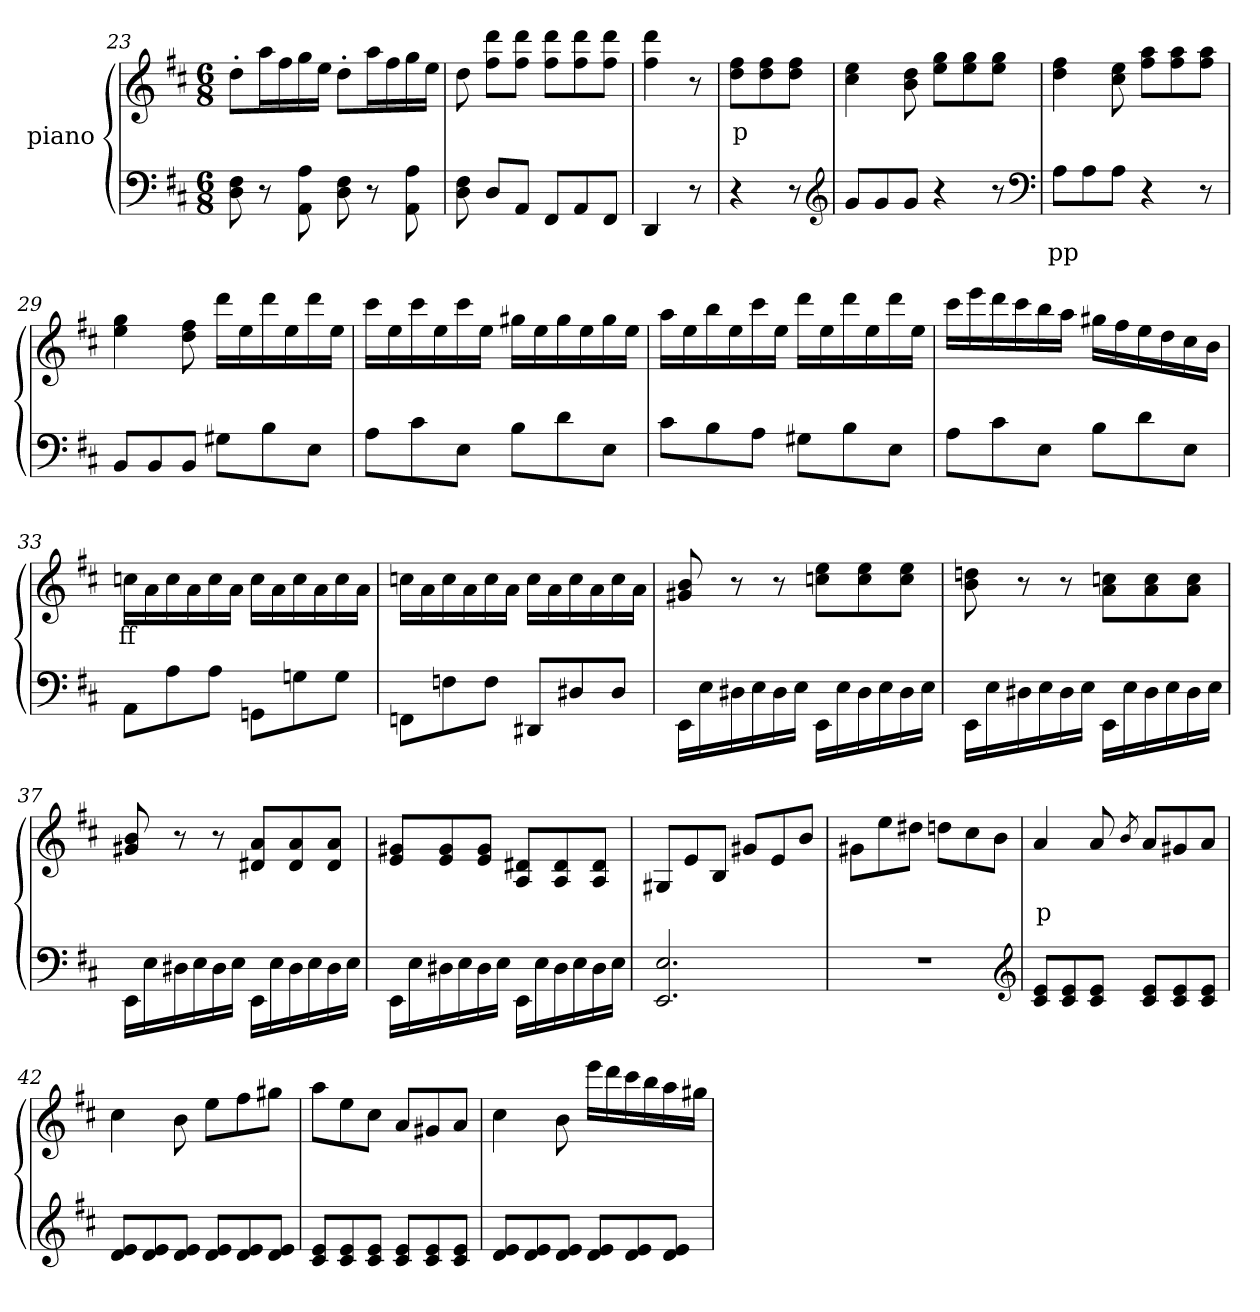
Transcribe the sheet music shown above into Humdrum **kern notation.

**kern	**text	**kern	**text
*part2	*part2	*part1	*part1
*staff2	*staff2	*staff1	*staff1
*I"piano	*	*I"piano	*
*clefF4	*	*clefG2	*
*k[f#c#]	*	*k[f#c#]	*
*M6/8	*	*M6/8	*
=23	=23	=23	=23
8D\ 8F#\	.	8dd'>\L	.
8r	.	16aa\L	.
.	.	16ff#\	.
8AA\ 8A\	.	16gg\	.
.	.	16ee\JJ	.
8D\ 8F#\	.	8dd'>\L	.
8r	.	16aa\L	.
.	.	16ff#\	.
8AA\ 8A\	.	16gg\	.
.	.	16ee\JJ	.
=24	=24	=24	=24
8D\ 8F#\	.	8dd\	.
8D/L	.	8ff#\ 8ddd\L	.
8AA/J	.	8ff#\ 8ddd\J	.
8FF#/L	.	8ff#\ 8ddd\L	.
8AA/	.	8ff#\ 8ddd\	.
8FF#/J	.	8ff#\ 8ddd\J	.
=25	=25	=25	=25
4DD/	.	4ff#\ 4ddd\	.
8r	.	8r	.
=26	=26	=26	=26
4r	.	8dd\ 8ff#\L	p
.	.	8dd\ 8ff#\	.
8r	.	8dd\ 8ff#\J	.
*clefG2	*	*	*
=27	=27	=27	=27
8g/L	.	4cc#\ 4ee\	.
8g/	.	.	.
8g/J	.	8b\ 8dd\	.
4r	.	8ee\ 8gg\L	.
.	.	8ee\ 8gg\	.
8r	.	8ee\ 8gg\J	.
*clefF4	*	*	*
=28	=28	=28	=28
8A\L	pp	4dd\ 4ff#\	.
8A\	.	.	.
8A\J	.	8cc#\ 8ee\	.
4r	.	8ff#\ 8aa\L	.
.	.	8ff#\ 8aa\	.
8r	.	8ff#\ 8aa\J	.
=29	=29	=29	=29
8BB/L	.	4ee\ 4gg\	.
8BB/	.	.	.
8BB/J	.	8dd\ 8ff#\	.
8G#X\L	.	16ddd\LL	.
.	.	16ee\	.
8B\	.	16ddd\	.
.	.	16ee\	.
8E\J	.	16ddd\	.
.	.	16ee\JJ	.
=30	=30	=30	=30
8A\L	.	16ccc#\LL	.
.	.	16ee\	.
8c#\	.	16ccc#\	.
.	.	16ee\	.
8E\J	.	16ccc#\	.
.	.	16ee\JJ	.
8B\L	.	16gg#X\LL	.
.	.	16ee\	.
8d\	.	16gg#\	.
.	.	16ee\	.
8E\J	.	16gg#\	.
.	.	16ee\JJ	.
=31	=31	=31	=31
8c#\L	.	16aa\LL	.
.	.	16ee\	.
8B\	.	16bb\	.
.	.	16ee\	.
8A\J	.	16ccc#\	.
.	.	16ee\JJ	.
8G#X\L	.	16ddd\LL	.
.	.	16ee\	.
8B\	.	16ddd\	.
.	.	16ee\	.
8E\J	.	16ddd\	.
.	.	16ee\JJ	.
=32	=32	=32	=32
8A\L	.	16ccc#\LL	.
.	.	16eee\	.
8c#\	.	16ddd\	.
.	.	16ccc#\	.
8E\J	.	16bb\	.
.	.	16aa\JJ	.
8B\L	.	16gg#X\LL	.
.	.	16ff#\	.
8d\	.	16ee\	.
.	.	16dd\	.
8E\J	.	16cc#\	.
.	.	16b\JJ	.
=33	=33	=33	=33
8AA\L	.	16ccn\LL	ff
.	.	16a\	.
8A\	.	16cc\	.
.	.	16a\	.
8A\J	.	16cc\	.
.	.	16a\JJ	.
8GGn\L	.	16cc\LL	.
.	.	16a\	.
8Gn\	.	16cc\	.
.	.	16a\	.
8G\J	.	16cc\	.
.	.	16a\JJ	.
=34	=34	=34	=34
8FFn\L	.	16ccn\LL	.
.	.	16a\	.
8Fn\	.	16cc\	.
.	.	16a\	.
8F\J	.	16cc\	.
.	.	16a\JJ	.
8DD#X/L	.	16cc\LL	.
.	.	16a\	.
8D#/	.	16cc\	.
.	.	16a\	.
8D#/J	.	16cc\	.
.	.	16a\JJ	.
=35	=35	=35	=35
16EE\LL	.	8g#X/ 8b/	.
16E\	.	.	.
16D#X\	.	8r	.
16E\	.	.	.
16D#\	.	8r	.
16E\JJ	.	.	.
16EE\LL	.	8ccn\ 8ee\L	.
16E\	.	.	.
16D#\	.	8cc\ 8ee\	.
16E\	.	.	.
16D#\	.	8cc\ 8ee\J	.
16E\JJ	.	.	.
=36	=36	=36	=36
16EE\LL	.	8b\ 8ddn\	.
16E\	.	.	.
16D#X\	.	8r	.
16E\	.	.	.
16D#\	.	8r	.
16E\JJ	.	.	.
16EE\LL	.	8a\ 8ccn\L	.
16E\	.	.	.
16D#\	.	8a\ 8cc\	.
16E\	.	.	.
16D#\	.	8a\ 8cc\J	.
16E\JJ	.	.	.
=37	=37	=37	=37
16EE\LL	.	8g#X/ 8b/	.
16E\	.	.	.
16D#X\	.	8r	.
16E\	.	.	.
16D#\	.	8r	.
16E\JJ	.	.	.
16EE\LL	.	8d#X/ 8a/L	.
16E\	.	.	.
16D#\	.	8d#/ 8a/	.
16E\	.	.	.
16D#\	.	8d#/ 8a/J	.
16E\JJ	.	.	.
=38	=38	=38	=38
16EE\LL	.	8e/ 8g#X/L	.
16E\	.	.	.
16D#X\	.	8e/ 8g#/	.
16E\	.	.	.
16D#\	.	8e/ 8g#/J	.
16E\JJ	.	.	.
16EE\LL	.	8A/ 8d#X/L	.
16E\	.	.	.
16D#\	.	8A/ 8d#/	.
16E\	.	.	.
16D#\	.	8A/ 8d#/J	.
16E\JJ	.	.	.
=39	=39	=39	=39
2.EE/ 2.E/	.	8G#X/L	.
.	.	8e/	.
.	.	8B/J	.
.	.	8g#/L	.
.	.	8e/	.
.	.	8b/J	.
=40	=40	=40	=40
2.r	.	8g#X\L	.
.	.	8ee\	.
.	.	8dd#X\J	.
.	.	8ddn\L	.
.	.	8cc#\	.
.	.	8b\J	.
*clefG2	*	*	*
=41	=41	=41	=41
8c#/ 8e/L	.	4a/	p
8c#/ 8e/	.	.	.
8c#/ 8e/J	.	8a/	.
.	.	8qb/	.
8c#/ 8e/L	.	8a/L	.
8c#/ 8e/	.	8g#X/	.
8c#/ 8e/J	.	8a/J	.
=42	=42	=42	=42
8d/ 8e/L	.	4cc#\	.
8d/ 8e/	.	.	.
8d/ 8e/J	.	8b\	.
8d/ 8e/L	.	8ee\L	.
8d/ 8e/	.	8ff#\	.
8d/ 8e/J	.	8gg#X\J	.
=43	=43	=43	=43
8c#/ 8e/L	.	8aa\L	.
8c#/ 8e/	.	8ee\	.
8c#/ 8e/J	.	8cc#\J	.
8c#/ 8e/L	.	8a/L	.
8c#/ 8e/	.	8g#X/	.
8c#/ 8e/J	.	8a/J	.
=44	=44	=44	=44
8d/ 8e/L	.	4cc#\	.
8d/ 8e/	.	.	.
8d/ 8e/J	.	8b\	.
8d/ 8e/L	.	16eee\LL	.
.	.	16ddd\	.
8d/ 8e/	.	16ccc#\	.
.	.	16bb\	.
8d/ 8e/J	.	16aa\	.
.	.	16gg#X\JJ	.
=	=	=	=
*-	*-	*-	*-
